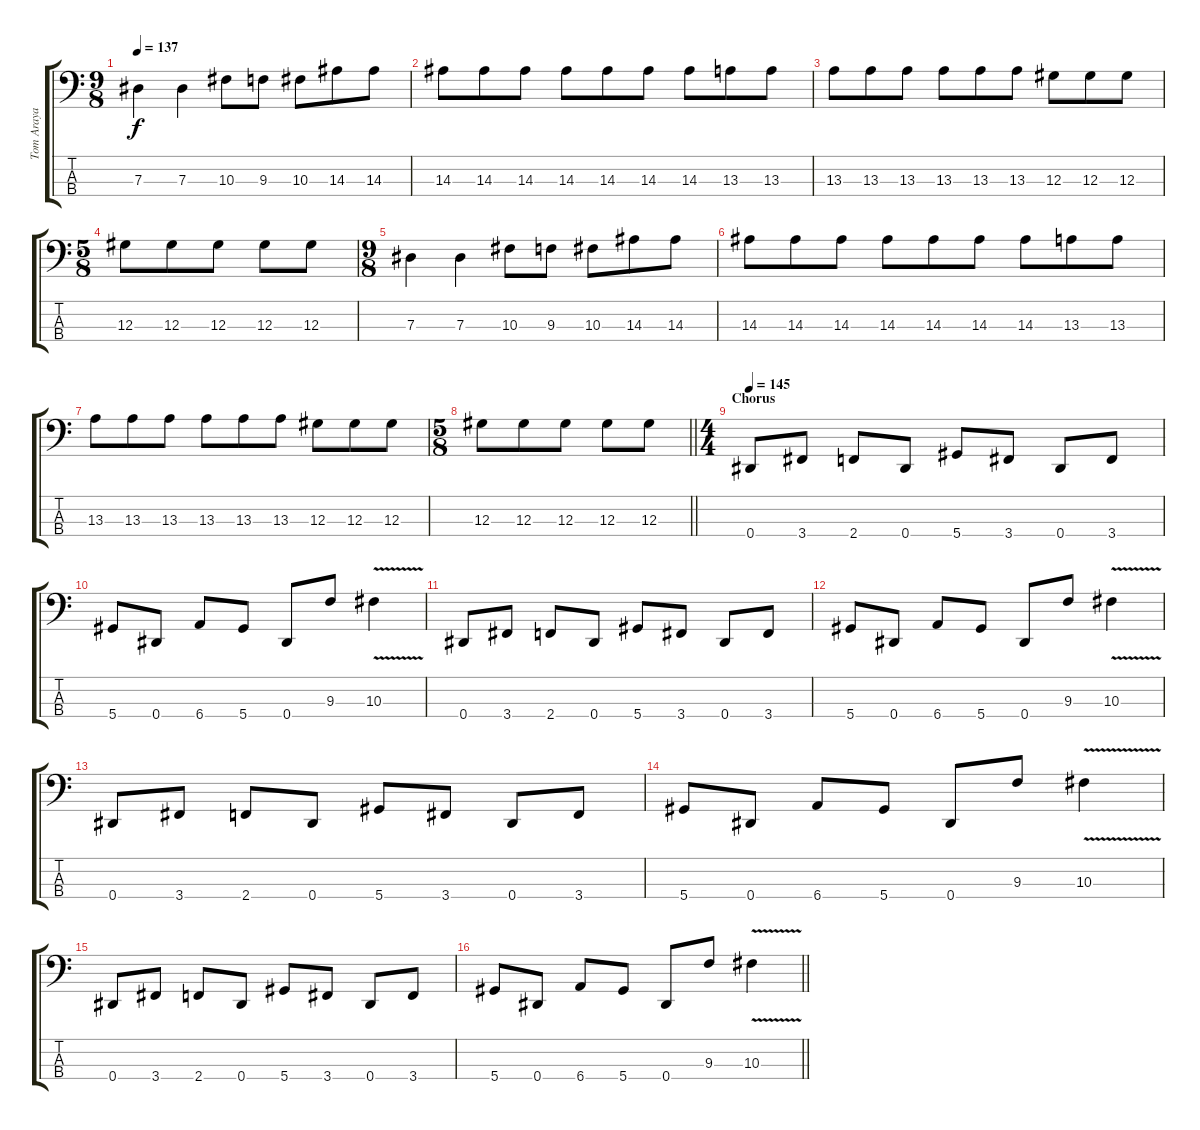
\track ("Tom Araya" "Tom Araya") {instrument electricbasspick}
\staff {score tabs}
\tuning (Gb2 Db2 Ab1 Eb1) {hide}
\ts (9 8)
\tempo 137
\clef f4
\ks c
7.3.4{dy f} 7.3.4 10.3.8 9.3.8 10.3.8 14.3.8 14.3.8 |
14.3.8 14.3.8 14.3.8 14.3.8 14.3.8 14.3.8 14.3.8 13.3.8 13.3.8 |
13.3.8 13.3.8 13.3.8 13.3.8 13.3.8 13.3.8 12.3.8 12.3.8 12.3.8 |
\ts (5 8)
12.3.8 12.3.8 12.3.8 12.3.8 12.3.8 |
\ts (9 8)
7.3.4 7.3.4 10.3.8 9.3.8 10.3.8 14.3.8 14.3.8 |
14.3.8 14.3.8 14.3.8 14.3.8 14.3.8 14.3.8 14.3.8 13.3.8 13.3.8 |
13.3.8 13.3.8 13.3.8 13.3.8 13.3.8 13.3.8 12.3.8 12.3.8 12.3.8 |
\ts (5 8)
\barLineRight lightlight
12.3.8 12.3.8 12.3.8 12.3.8 12.3.8 |
\ts (4 4)
\section ("" "Chorus")
\tempo 145
0.4.8 3.4.8 2.4.8 0.4.8 5.4.8 3.4.8 0.4.8 3.4.8 |
5.4.8 0.4.8 6.4.8 5.4.8 0.4.8 9.3.8 10.3{v}.4 |
0.4.8 3.4.8 2.4.8 0.4.8 5.4.8 3.4.8 0.4.8 3.4.8 |
5.4.8 0.4.8 6.4.8 5.4.8 0.4.8 9.3.8 10.3{v}.4 |
0.4.8 3.4.8 2.4.8 0.4.8 5.4.8 3.4.8 0.4.8 3.4.8 |
5.4.8 0.4.8 6.4.8 5.4.8 0.4.8 9.3.8 10.3{v}.4 |
0.4.8 3.4.8 2.4.8 0.4.8 5.4.8 3.4.8 0.4.8 3.4.8 |
\barLineRight lightlight
5.4.8 0.4.8 6.4.8 5.4.8 0.4.8 9.3.8 10.3{v}.4
